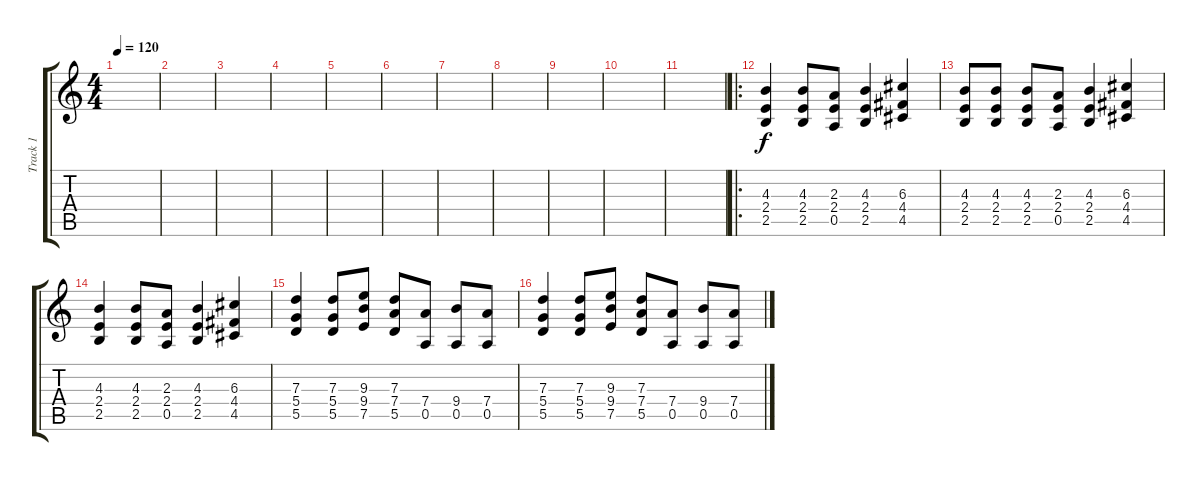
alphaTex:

\track ("Track 1" "Track 1") {instrument acousticguitarsteel}
\staff {score tabs}
\tuning (E4 B3 G3 D3 A2 E2) {hide}
\ts (4 4)
\tempo 120
\clef g2
\ks c
|
|
|
|
|
|
|
|
|
|
|
\ro
(4.3 2.4 2.5).4 (4.3 2.4 2.5).8 (2.3 2.4 0.5).8 (4.3 2.4 2.5).4 (6.3 4.4 4.5).4 |
(4.3 2.4 2.5).8 (4.3 2.4 2.5).8 (4.3 2.4 2.5).8 (2.3 2.4 0.5).8 (4.3 2.4 2.5).4 (6.3 4.4 4.5).4 |
(4.3 2.4 2.5).4 (4.3 2.4 2.5).8 (2.3 2.4 0.5).8 (4.3 2.4 2.5).4 (6.3 4.4 4.5).4 |
(7.3 5.4 5.5).4 (7.3 5.4 5.5).8 (9.3 9.4 7.5).8 (7.3 7.4 5.5).8 (7.4 0.5).8 (9.4 0.5).8 (7.4 0.5).8 |
(7.3 5.4 5.5).4 (7.3 5.4 5.5).8 (9.3 9.4 7.5).8 (7.3 7.4 5.5).8 (7.4 0.5).8 (9.4 0.5).8 (7.4 0.5).8
